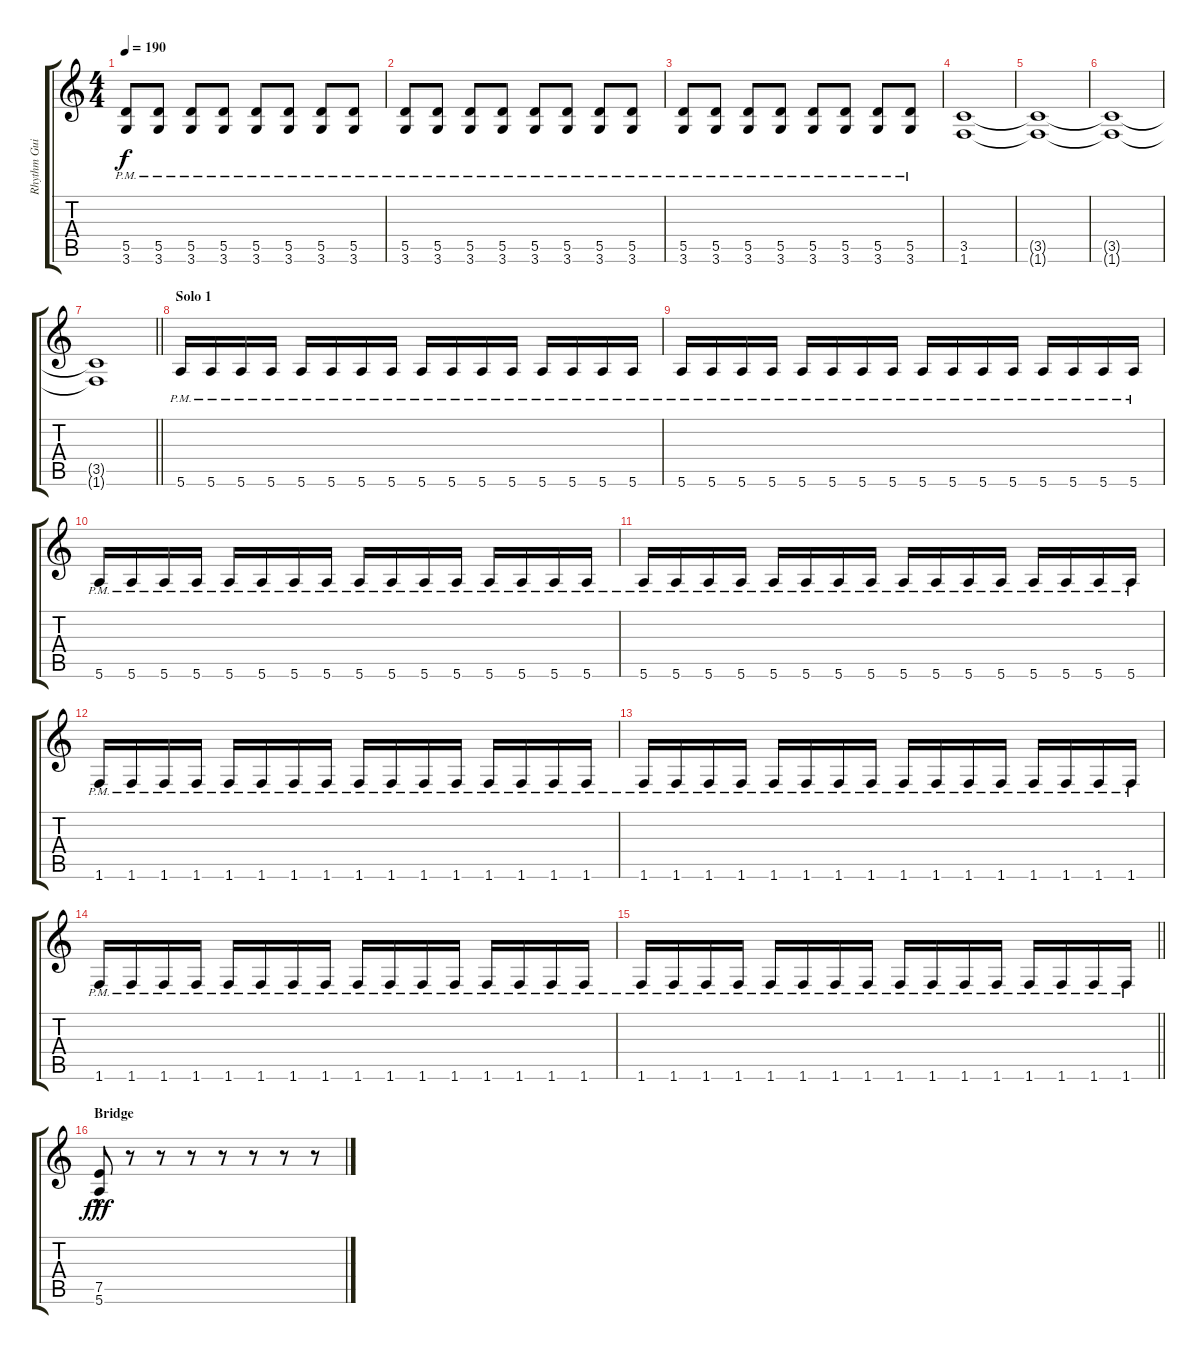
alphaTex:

\track ("Rhythm Guitar" "Rhythm Gui") {instrument distortionguitar}
\staff {score tabs}
\tuning (E4 B3 G3 D3 A2 E2) {hide}
\ts (4 4)
\tempo 190
\clef g2
\ks c
(5.5{pm} 3.6{pm}).8{dy f} (5.5{pm} 3.6{pm}).8 (5.5{pm} 3.6{pm}).8 (5.5{pm} 3.6{pm}).8 (5.5{pm} 3.6{pm}).8 (5.5{pm} 3.6{pm}).8 (5.5{pm} 3.6{pm}).8 (5.5{pm} 3.6{pm}).8 |
(5.5{pm} 3.6{pm}).8 (5.5{pm} 3.6{pm}).8 (5.5{pm} 3.6{pm}).8 (5.5{pm} 3.6{pm}).8 (5.5{pm} 3.6{pm}).8 (5.5{pm} 3.6{pm}).8 (5.5{pm} 3.6{pm}).8 (5.5{pm} 3.6{pm}).8 |
(5.5{pm} 3.6{pm}).8 (5.5{pm} 3.6{pm}).8 (5.5{pm} 3.6{pm}).8 (5.5{pm} 3.6{pm}).8 (5.5{pm} 3.6{pm}).8 (5.5{pm} 3.6{pm}).8 (5.5{pm} 3.6{pm}).8 (5.5{pm} 3.6{pm}).8 |
(3.5 1.6).1 |
(3.5{t} 1.6{t}).1 |
(3.5{t} 1.6{t}).1 |
\barLineRight lightlight
(3.5{t} 1.6{t}).1 |
\section ("" "Solo 1")
5.6{pm}.16 5.6{pm}.16 5.6{pm}.16 5.6{pm}.16 5.6{pm}.16 5.6{pm}.16 5.6{pm}.16 5.6{pm}.16 5.6{pm}.16 5.6{pm}.16 5.6{pm}.16 5.6{pm}.16 5.6{pm}.16 5.6{pm}.16 5.6{pm}.16 5.6{pm}.16 |
5.6{pm}.16 5.6{pm}.16 5.6{pm}.16 5.6{pm}.16 5.6{pm}.16 5.6{pm}.16 5.6{pm}.16 5.6{pm}.16 5.6{pm}.16 5.6{pm}.16 5.6{pm}.16 5.6{pm}.16 5.6{pm}.16 5.6{pm}.16 5.6{pm}.16 5.6{pm}.16 |
5.6{pm}.16 5.6{pm}.16 5.6{pm}.16 5.6{pm}.16 5.6{pm}.16 5.6{pm}.16 5.6{pm}.16 5.6{pm}.16 5.6{pm}.16 5.6{pm}.16 5.6{pm}.16 5.6{pm}.16 5.6{pm}.16 5.6{pm}.16 5.6{pm}.16 5.6{pm}.16 |
5.6{pm}.16 5.6{pm}.16 5.6{pm}.16 5.6{pm}.16 5.6{pm}.16 5.6{pm}.16 5.6{pm}.16 5.6{pm}.16 5.6{pm}.16 5.6{pm}.16 5.6{pm}.16 5.6{pm}.16 5.6{pm}.16 5.6{pm}.16 5.6{pm}.16 5.6{pm}.16 |
1.6{pm}.16 1.6{pm}.16 1.6{pm}.16 1.6{pm}.16 1.6{pm}.16 1.6{pm}.16 1.6{pm}.16 1.6{pm}.16 1.6{pm}.16 1.6{pm}.16 1.6{pm}.16 1.6{pm}.16 1.6{pm}.16 1.6{pm}.16 1.6{pm}.16 1.6{pm}.16 |
1.6{pm}.16 1.6{pm}.16 1.6{pm}.16 1.6{pm}.16 1.6{pm}.16 1.6{pm}.16 1.6{pm}.16 1.6{pm}.16 1.6{pm}.16 1.6{pm}.16 1.6{pm}.16 1.6{pm}.16 1.6{pm}.16 1.6{pm}.16 1.6{pm}.16 1.6{pm}.16 |
1.6{pm}.16 1.6{pm}.16 1.6{pm}.16 1.6{pm}.16 1.6{pm}.16 1.6{pm}.16 1.6{pm}.16 1.6{pm}.16 1.6{pm}.16 1.6{pm}.16 1.6{pm}.16 1.6{pm}.16 1.6{pm}.16 1.6{pm}.16 1.6{pm}.16 1.6{pm}.16 |
\barLineRight lightlight
1.6{pm}.16 1.6{pm}.16 1.6{pm}.16 1.6{pm}.16 1.6{pm}.16 1.6{pm}.16 1.6{pm}.16 1.6{pm}.16 1.6{pm}.16 1.6{pm}.16 1.6{pm}.16 1.6{pm}.16 1.6{pm}.16 1.6{pm}.16 1.6{pm}.16 1.6{pm}.16 |
\section ("" "Bridge")
(7.5{hac} 5.6{hac}).8{dy fff} r.8 r.8 r.8 r.8 r.8 r.8 r.8
